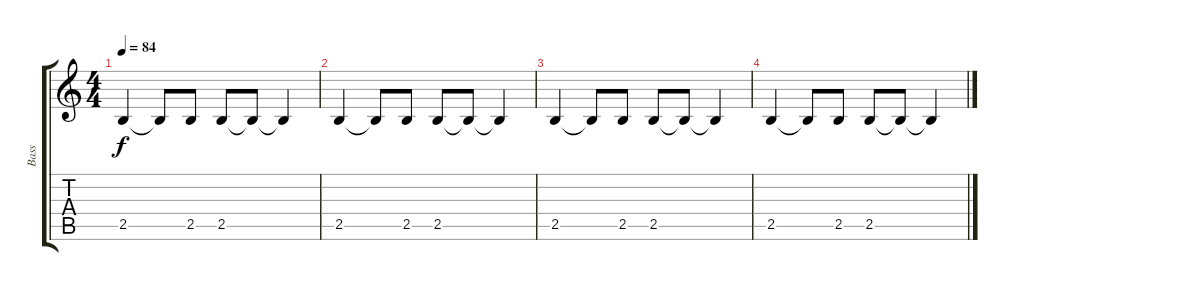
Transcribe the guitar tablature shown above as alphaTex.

\track ("Bass" "Bass") {instrument fretlessbass}
\staff {score tabs}
\tuning (E4 B3 G3 D3 A2 E2) {hide}
\ts (4 4)
\tempo 84
\clef g2
\ks c
2.5.4{dy f} 2.5{t}.8 2.5.8 2.5.8 2.5{t}.8 2.5{t}.4 |
2.5.4 2.5{t}.8 2.5.8 2.5.8 2.5{t}.8 2.5{t}.4 |
2.5.4 2.5{t}.8 2.5.8 2.5.8 2.5{t}.8 2.5{t}.4 |
2.5.4 2.5{t}.8 2.5.8 2.5.8 2.5{t}.8 2.5{t}.4
